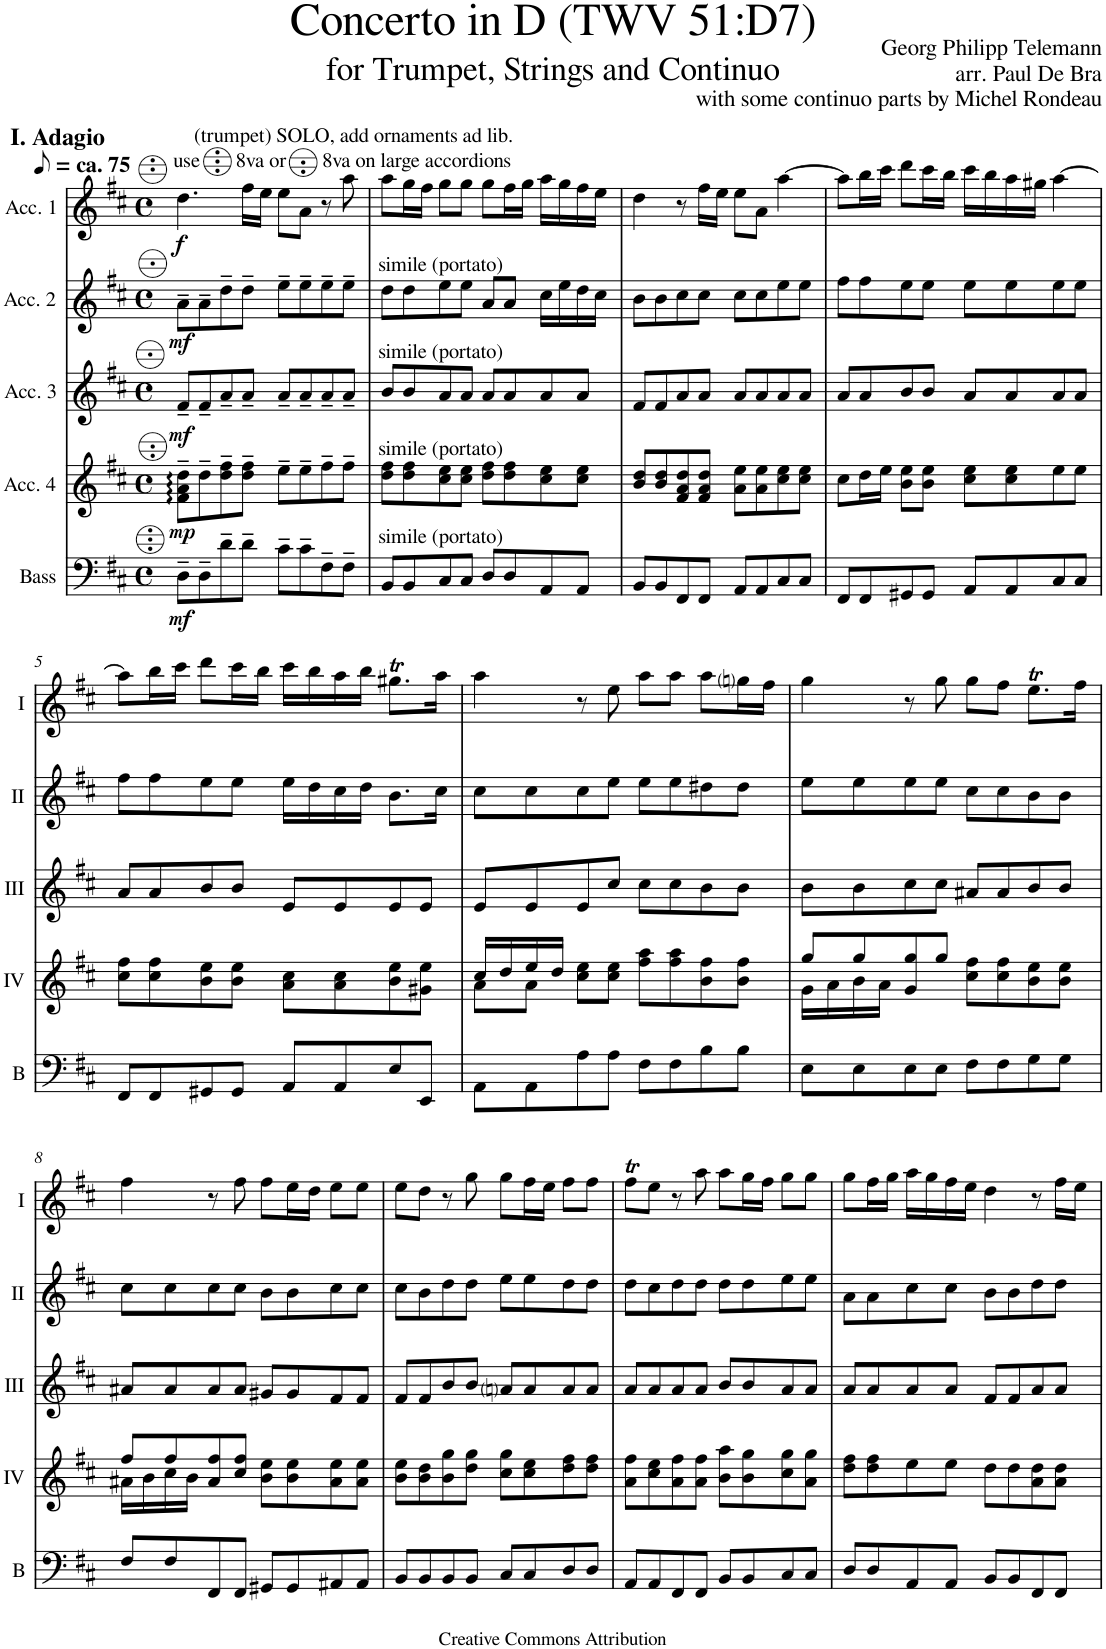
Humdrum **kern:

**kern	**dynam	**kern	**dynam	**kern	**dynam	**kern	**dynam	**kern	**dynam
*part5	*part5	*part4	*part4	*part3	*part3	*part2	*part2	*part1	*part1
*staff5	*staff5	*staff4	*staff4	*staff3	*staff3	*staff2	*staff2	*staff1	*staff1
*I"Bass	*	*I"Acc. 4	*	*I"Acc. 3	*	*I"Acc. 2	*	*I"Acc. 1	*
*I'B	*	*	*	*	*	*	*	*	*
*clefF4	*	*clefG2	*	*clefG2	*	*clefG2	*	*clefG2	*
*Trd7c12	*	*Trd7c12	*	*	*	*	*	*	*
*k[f#c#]	*	*k[f#c#]	*	*k[f#c#]	*	*k[f#c#]	*	*k[f#c#]	*
*M4/4	*	*M4/4	*	*M4/4	*	*M4/4	*	*M4/4	*
*met(c)	*	*met(c)	*	*met(c)	*	*met(c)	*	*met(c)	*
=1	=1	=1	=1	=1	=1	=1	=1	=1	=1
!	!	!	!	!	!	!	!	!LO:TX:a:B:t=ca. 75	!
!	!	!	!	!	!	!	!	!LO:TX:a:B:t=I. Adagio	!
!	!	!	!	!	!	!	!	!LO:TX:a:t=(trumpet) SOLO, add ornaments ad lib.	!
!	!	!	!	!	!	!	!	!LO:TX:a:t=use       8va or       8va on large accordions	!
!	!LO:DY:b	!	!LO:DY:b	!	!LO:DY:b	!	!LO:DY:b	!	!LO:DY:b
8D~\L	mf	8f#\:~ 8a\:~ 8dd\:~L	mp	8f#~/L	mf	8a~\L	mf	4.dd\	f
8D~\	.	8dd~\	.	8f#~/	.	8a~\	.	.	.
8d~\	.	8dd\~ 8ff#\~	.	8a~/	.	8dd~\	.	.	.
8d~\J	.	8dd\~ 8ff#\~J	.	8a~/J	.	8dd~\J	.	16ff#\LL	.
.	.	.	.	.	.	.	.	16ee\JJ	.
8c#~\L	.	8ee~\L	.	8a~/L	.	8ee~\L	.	8ee\L	.
8c#~\	.	8ee~\	.	8a~/	.	8ee~\	.	8a\J	.
8F#~\	.	8ff#~\	.	8a~/	.	8ee~\	.	8r	.
8F#~\J	.	8ff#~\J	.	8a~/J	.	8ee~\J	.	8aa\	.
=2	=2	=2	=2	=2	=2	=2	=2	=2	=2
!	!	!	!	!	!	!LO:TX:a:t=simile (portato)	!	!	!
!	!	!	!	!LO:TX:a:t=simile (portato)	!	!	!	!	!
!	!	!LO:TX:a:t=simile (portato)	!	!	!	!	!	!	!
!LO:TX:a:t=simile (portato)	!	!	!	!	!	!	!	!	!
8BB/L	.	8dd\ 8ff#\L	.	8b/L	.	8dd\L	.	8aa\L	.
8BB/	.	8dd\ 8ff#\	.	8b/	.	8dd\	.	16gg\L	.
.	.	.	.	.	.	.	.	16ff#\JJ	.
8C#/	.	8cc#\ 8ee\	.	8a/	.	8ee\	.	8gg\L	.
8C#/J	.	8cc#\ 8ee\J	.	8a/J	.	8ee\J	.	8gg\J	.
8D/L	.	8dd\ 8ff#\L	.	8a/L	.	8a/L	.	8gg\L	.
8D/	.	8dd\ 8ff#\	.	8a/	.	8a/J	.	16ff#\L	.
.	.	.	.	.	.	.	.	16gg\JJ	.
8AA/	.	8cc#\ 8ee\	.	8a/	.	16cc#\LL	.	16aa\LL	.
.	.	.	.	.	.	16ee\	.	16gg\	.
8AA/J	.	8cc#\ 8ee\J	.	8a/J	.	16dd\	.	16ff#\	.
.	.	.	.	.	.	16cc#\JJ	.	16ee\JJ	.
=3	=3	=3	=3	=3	=3	=3	=3	=3	=3
8BB/L	.	8b/ 8dd/L	.	8f#/L	.	8b\L	.	4dd\	.
8BB/	.	8b/ 8dd/	.	8f#/	.	8b\	.	.	.
8FF#/	.	8f#/ 8a/ 8dd/	.	8a/	.	8cc#\	.	8r	.
8FF#/J	.	8f#/ 8a/ 8dd/J	.	8a/J	.	8cc#\J	.	16ff#\LL	.
.	.	.	.	.	.	.	.	16ee\JJ	.
8AA/L	.	8a\ 8ee\L	.	8a/L	.	8cc#\L	.	8ee\L	.
8AA/	.	8a\ 8ee\	.	8a/	.	8cc#\	.	8a\J	.
8C#/	.	8cc#\ 8ee\	.	8a/	.	8ee\	.	[4aa\	.
8C#/J	.	8cc#\ 8ee\J	.	8a/J	.	8ee\J	.	.	.
=4	=4	=4	=4	=4	=4	=4	=4	=4	=4
8FF#/L	.	8cc#\L	.	8a/L	.	8ff#\L	.	8aa\L]	.
8FF#/	.	16dd\L	.	8a/	.	8ff#\	.	16bb\L	.
.	.	16ee\JJ	.	.	.	.	.	16ccc#\JJ	.
8GG#X/	.	8b\ 8ee\L	.	8b/	.	8ee\	.	8ddd\L	.
8GG#/J	.	8b\ 8ee\J	.	8b/J	.	8ee\J	.	16ccc#\L	.
.	.	.	.	.	.	.	.	16bb\JJ	.
8AA/L	.	8cc#\ 8ee\L	.	8a/L	.	8ee\L	.	16ccc#\LL	.
.	.	.	.	.	.	.	.	16bb\	.
8AA/	.	8cc#\ 8ee\	.	8a/	.	8ee\	.	16aa\	.
.	.	.	.	.	.	.	.	16gg#X\JJ	.
8C#/	.	8ee\	.	8a/	.	8ee\	.	[4aa\	.
8C#/J	.	8ee\J	.	8a/J	.	8ee\J	.	.	.
!!LO:LB:g=z
=5	=5	=5	=5	=5	=5	=5	=5	=5	=5
8FF#/L	.	8cc#\ 8ff#\L	.	8a/L	.	8ff#\L	.	8aa\L]	.
8FF#/	.	8cc#\ 8ff#\	.	8a/	.	8ff#\	.	16bb\L	.
.	.	.	.	.	.	.	.	16ccc#\JJ	.
8GG#X/	.	8b\ 8ee\	.	8b/	.	8ee\	.	8ddd\L	.
8GG#/J	.	8b\ 8ee\J	.	8b/J	.	8ee\J	.	16ccc#\L	.
.	.	.	.	.	.	.	.	16bb\JJ	.
8AA/L	.	8a\ 8cc#\L	.	8e/L	.	16ee\LL	.	16ccc#\LL	.
.	.	.	.	.	.	16dd\	.	16bb\	.
8AA/	.	8a\ 8cc#\	.	8e/	.	16cc#\	.	16aa\	.
.	.	.	.	.	.	16dd\JJ	.	16bb\JJ	.
8E/	.	8b\ 8ee\	.	8e/	.	8.b\L	.	8.gg#Xt\L	.
8EE/J	.	8g#X\ 8ee\J	.	8e/J	.	.	.	.	.
.	.	.	.	.	.	16cc#\Jk	.	16aa\Jk	.
=6	=6	=6	=6	=6	=6	=6	=6	=6	=6
*	*	*^	*	*	*	*	*	*	*
8AA\L	.	16cc#/LL	8a\L	.	8e/L	.	8cc#\L	.	4aa\	.
.	.	16dd/	.	.	.	.	.	.	.	.
8AA\	.	16ee/	8a\J	.	8e/	.	8cc#\	.	.	.
.	.	16dd/JJ	.	.	.	.	.	.	.	.
8A\	.	8cc#\ 8ee\L	4ryy	.	8e/	.	8cc#\	.	8r	.
8A\J	.	8cc#\ 8ee\J	.	.	8cc#/J	.	8ee\J	.	8ee\	.
8F#\L	.	8ff#\ 8aa\L	2ryy	.	8cc#\L	.	8ee\L	.	8aa\L	.
8F#\	.	8ff#\ 8aa\	.	.	8cc#\	.	8ee\	.	8aa\J	.
8B\	.	8b\ 8ff#\	.	.	8b\	.	8dd#X\	.	8aa\L	.
8B\J	.	8b\ 8ff#\J	.	.	8b\J	.	8dd#\J	.	16ggni\L	.
.	.	.	.	.	.	.	.	.	16ff#\JJ	.
=7	=7	=7	=7	=7	=7	=7	=7	=7	=7	=7
8E\L	.	8gg/L	16g\LL	.	8b\L	.	8ee\L	.	4gg\	.
.	.	.	16a\	.	.	.	.	.	.	.
8E\	.	8gg/	16b\	.	8b\	.	8ee\	.	.	.
.	.	.	16a\JJ	.	.	.	.	.	.	.
8E\	.	8g/ 8gg/	8ryy	.	8cc#\	.	8ee\	.	8r	.
8E\J	.	8gg/J	8ryy	.	8cc#\J	.	8ee\J	.	8gg\	.
8F#\L	.	8cc#\ 8ff#\L	2ryy	.	8a#X/L	.	8cc#\L	.	8gg\L	.
8F#\	.	8cc#\ 8ff#\	.	.	8a#/	.	8cc#\	.	8ff#\J	.
8G\	.	8b\ 8ee\	.	.	8b/	.	8b\	.	8.eeT\L	.
8G\J	.	8b\ 8ee\J	.	.	8b/J	.	8b\J	.	.	.
.	.	.	.	.	.	.	.	.	16ff#\Jk	.
!!LO:LB:g=z
=8	=8	=8	=8	=8	=8	=8	=8	=8	=8	=8
8F#/L	.	8ff#/L	16a#X\LL	.	8a#X/L	.	8cc#\L	.	4ff#\	.
.	.	.	16b\	.	.	.	.	.	.	.
8F#/	.	8ff#/	16cc#\	.	8a#/	.	8cc#\	.	.	.
.	.	.	16b\JJ	.	.	.	.	.	.	.
8FF#/	.	8a#/ 8ff#/	4ryy	.	8a#/	.	8cc#\	.	8r	.
8FF#/J	.	8cc#/ 8ff#/J	.	.	8a#/J	.	8cc#\J	.	8ff#\	.
8GG#X/L	.	8b\ 8ee\L	2ryy	.	8g#X/L	.	8b\L	.	8ff#\L	.
8GG#/	.	8b\ 8ee\	.	.	8g#/	.	8b\	.	16ee\L	.
.	.	.	.	.	.	.	.	.	16dd\JJ	.
8AA#X/	.	8a#\ 8ee\	.	.	8f#/	.	8cc#\	.	8ee\L	.
8AA#/J	.	8a#\ 8ee\J	.	.	8f#/J	.	8cc#\J	.	8ee\J	.
*	*	*v	*v	*	*	*	*	*	*	*
=9	=9	=9	=9	=9	=9	=9	=9	=9	=9
8BB/L	.	8b\ 8ee\L	.	8f#/L	.	8cc#\L	.	8ee\L	.
8BB/	.	8b\ 8dd\	.	8f#/	.	8b\	.	8dd\J	.
8BB/	.	8b\ 8gg\	.	8b/	.	8dd\	.	8r	.
8BB/J	.	8dd\ 8gg\J	.	8b/J	.	8dd\J	.	8gg\	.
8C#/L	.	8cc#\ 8gg\L	.	8ani/L	.	8ee\L	.	8gg\L	.
8C#/	.	8cc#\ 8ee\	.	8a/	.	8ee\	.	16ff#\L	.
.	.	.	.	.	.	.	.	16ee\JJ	.
8D/	.	8dd\ 8ff#\	.	8a/	.	8dd\	.	8ff#\L	.
8D/J	.	8dd\ 8ff#\J	.	8a/J	.	8dd\J	.	8ff#\J	.
=10	=10	=10	=10	=10	=10	=10	=10	=10	=10
8AA/L	.	8a\ 8ff#\L	.	8a/L	.	8dd\L	.	8ff#t\L	.
8AA/	.	8cc#\ 8ee\	.	8a/	.	8cc#\	.	8ee\J	.
8FF#/	.	8a\ 8ff#\	.	8a/	.	8dd\	.	8r	.
8FF#/J	.	8a\ 8ff#\J	.	8a/J	.	8dd\J	.	8aa\	.
8BB/L	.	8b\ 8aa\L	.	8b/L	.	8dd\L	.	8aa\L	.
8BB/	.	8b\ 8gg\	.	8b/	.	8dd\	.	16gg\L	.
.	.	.	.	.	.	.	.	16ff#\JJ	.
8C#/	.	8cc#\ 8gg\	.	8a/	.	8ee\	.	8gg\L	.
8C#/J	.	8a\ 8gg\J	.	8a/J	.	8ee\J	.	8gg\J	.
=11	=11	=11	=11	=11	=11	=11	=11	=11	=11
8D/L	.	8dd\ 8ff#\L	.	8a/L	.	8a\L	.	8gg\L	.
8D/	.	8dd\ 8ff#\	.	8a/	.	8a\	.	16ff#\L	.
.	.	.	.	.	.	.	.	16gg\JJ	.
8AA/	.	8ee\	.	8a/	.	8cc#\	.	16aa\LL	.
.	.	.	.	.	.	.	.	16gg\	.
8AA/J	.	8ee\J	.	8a/J	.	8cc#\J	.	16ff#\	.
.	.	.	.	.	.	.	.	16ee\JJ	.
8BB/L	.	8dd\L	.	8f#/L	.	8b\L	.	4dd\	.
8BB/	.	8dd\	.	8f#/	.	8b\	.	.	.
8FF#/	.	8a\ 8dd\	.	8a/	.	8dd\	.	8r	.
8FF#/J	.	8a\ 8dd\J	.	8a/J	.	8dd\J	.	16ff#\LL	.
.	.	.	.	.	.	.	.	16ee\JJ	.
=	=	=	=	=	=	=	=	=	=
*-	*-	*-	*-	*-	*-	*-	*-	*-	*-
